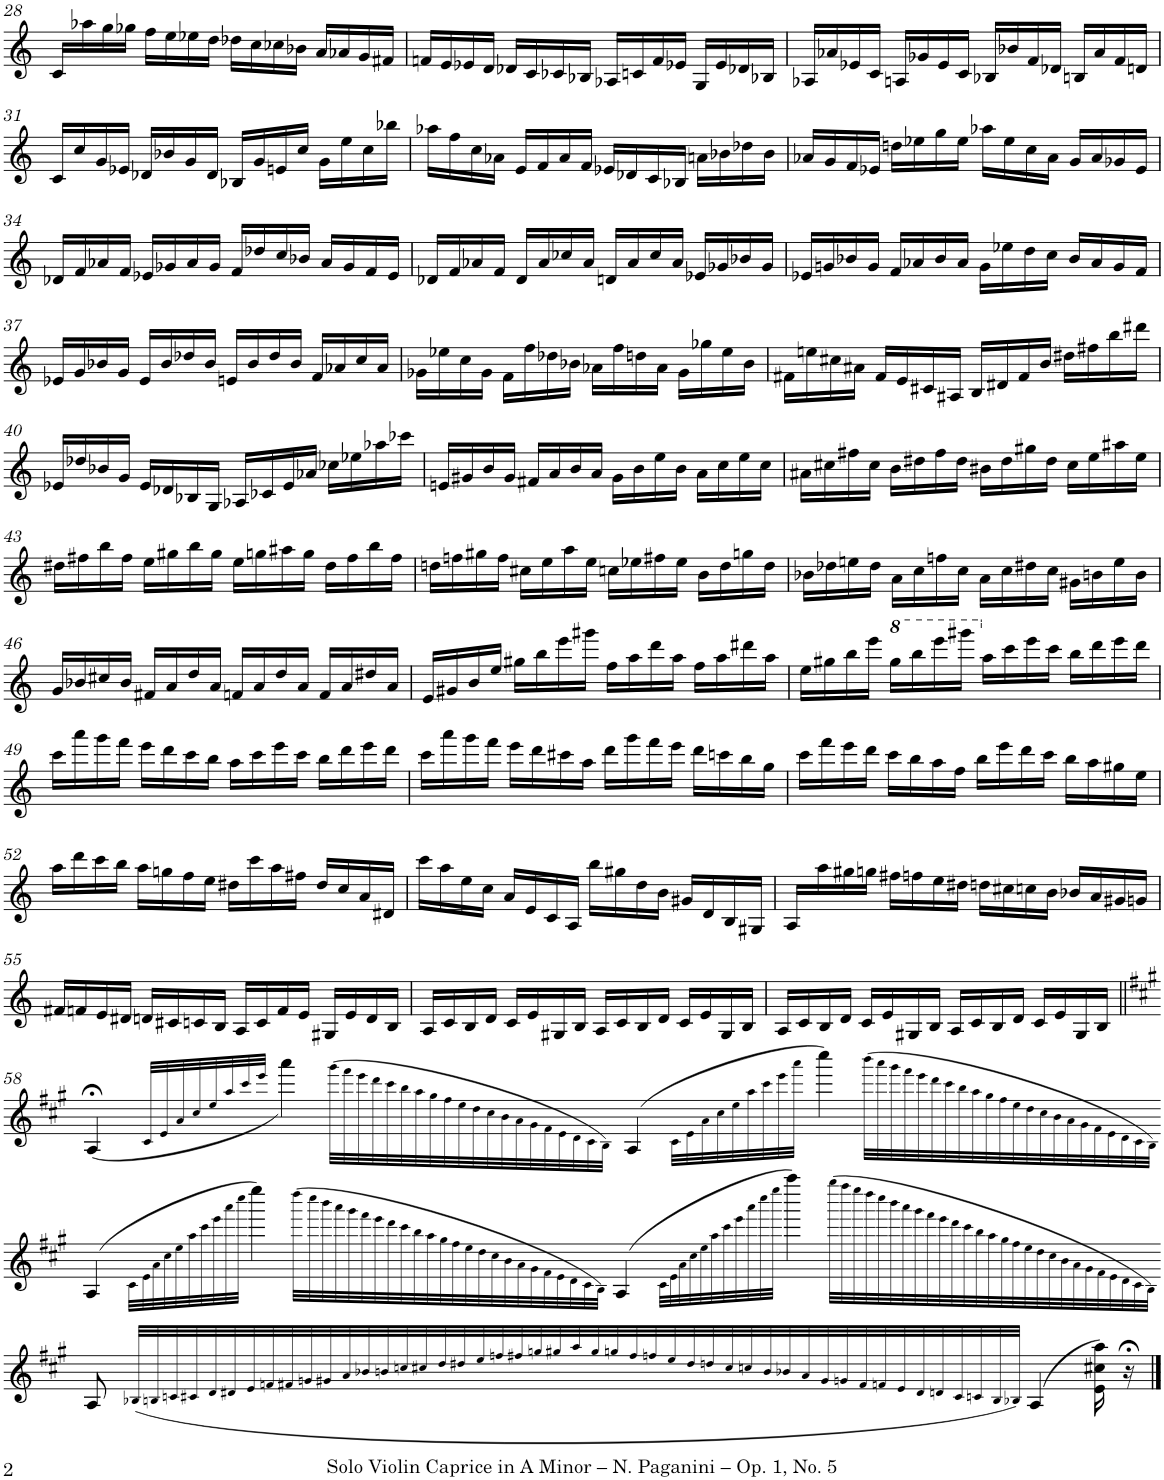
**kern
*part1
*staff1
*I"Violin
*I'Vln.
!!LO:PB:g=z
*clefG2
*k[]
*M4/4
*met(c)
=28
16c'/LL
16aa-X'\
16gg'\
16gg-X'\JJ
16ff'\LL
16ee'\
16ee-X'\
16dd'\JJ
16dd-X'\LL
16cc'\
16cc-X'\
16b-X'\JJ
16a'/LL
16a-X'/
16g'/
16f#X'/JJ
=29
16fn'/LL
16e'/
16e-X'/
16d'/JJ
16d-X'/LL
16c'/
16c-X'/
16B-X'/JJ
16A-X'/LL
16cn'/
16f'/
16e-X'/JJ
16G'/LL
16e-'/
16d-X'/
16B-X'/JJ
=30
16A-X'/LL
16a-X'/
16e-X'/
16c'/JJ
16An'/LL
16g-X'/
16e-'/
16c'/JJ
16B-X'/LL
16b-X'/
16f'/
16d-X'/JJ
16Bn'/LL
16a-'/
16f'/
16dn'/JJ
!!LO:LB:g=z
=31
16c'/LL
16cc'/
16g'/
16e-X'/JJ
16d-X'/LL
16b-X'/
16g'/
16d-'/JJ
16B-X'/LL
16g'/
16en'/
16cc'/JJ
16g'\LL
16ee'\
16cc'\
16bb-X'\JJ
=32
16aa-X'\LL
16ff'\
16cc'\
16a-X'\JJ
16e'/LL
16f'/
16a-'/
16f'/JJ
16e-X'/LL
16d-X'/
16c'/
16B-X'/JJ
16an'\LL
16b-X'\
16dd-X'\
16b-'\JJ
=33
16a-X'/LL
16g'/
16f'/
16e-X'/JJ
16ddn'\LL
16ee-X'\
16gg'\
16ee-'\JJ
16aa-X'\LL
16ee-'\
16cc'\
16a-'\JJ
16g'/LL
16a-'/
16g-X'/
16e-'/JJ
!!LO:LB:g=z
=34
16d-X'/LL
16f'/
16a-X'/
16f'/JJ
16e-X'/LL
16g-X'/
16a-'/
16g-'/JJ
16f'/LL
16dd-X'/
16cc'/
16b-X'/JJ
16a-'/LL
16g-'/
16f'/
16e-'/JJ
=35
16d-X'/LL
16f'/
16a-X'/
16f'/JJ
16d-'/LL
16a-'/
16cc-X'/
16a-'/JJ
16dn'/LL
16a-'/
16cc-'/
16a-'/JJ
16e-X'/LL
16g-X'/
16b-X'/
16g-'/JJ
=36
16e-X'/LL
16gn'/
16b-X'/
16g'/JJ
16f'/LL
16a-X'/
16b-'/
16a-'/JJ
16g'\LL
16ee-X'\
16dd'\
16cc'\JJ
16b-'/LL
16a-'/
16g'/
16f'/JJ
!!LO:LB:g=z
=37
16e-X'/LL
16g'/
16b-X'/
16g'/JJ
16e-'/LL
16b-'/
16dd-X'/
16b-'/JJ
16en'/LL
16b-'/
16dd-'/
16b-'/JJ
16f'/LL
16a-X'/
16cc'/
16a-'/JJ
=38
16g-X'\LL
16ee-X'\
16cc'\
16g-'\JJ
16f'\LL
16ff'\
16dd-X'\
16b-X'\JJ
16a-X'\LL
16ff'\
16ddn'\
16a-'\JJ
16g-'\LL
16gg-X'\
16ee-'\
16b-'\JJ
=39
16f#X'\LL
16een'\
16cc#X'\
16a#X'\JJ
16f#'/LL
16e'/
16c#X'/
16A#X'/JJ
16B'/LL
16d#X'/
16f#'/
16b'/JJ
16dd#X'\LL
16ff#X'\
16bb'\
16ddd#X'\JJ
!!LO:LB:g=z
=40
16e-X'/LL
16dd-X'/
16b-X'/
16g'/JJ
16e-'/LL
16d-X'/
16B-X'/
16G'/JJ
16A-X'/LL
16c-X'/
16e-'/
16a-X'/JJ
16cc-X'\LL
16ee-X'\
16aa-X'\
16ccc-X'\JJ
=41
16en'/LL
16g#X'/
16b'/
16g#'/JJ
16f#X'/LL
16a'/
16b'/
16a'/JJ
16g#'\LL
16b'\
16ee'\
16b'\JJ
16a'\LL
16cc'\
16ee'\
16cc'\JJ
=42
16a#X'\LL
16cc#X'\
16ff#X'\
16cc#'\JJ
16b'\LL
16dd#X'\
16ff#'\
16dd#'\JJ
16b#X'\LL
16dd#'\
16gg#X'\
16dd#'\JJ
16cc#'\LL
16ee'\
16aa#X'\
16ee'\JJ
!!LO:LB:g=z
=43
16dd#X'\LL
16ff#X'\
16bb'\
16ff#'\JJ
16ee'\LL
16gg#X'\
16bb'\
16gg#'\JJ
16ee'\LL
16ggn'\
16aa#X'\
16gg'\JJ
16dd#'\LL
16ff#'\
16bb'\
16ff#'\JJ
=44
16ddn'\LL
16ffn'\
16gg#X'\
16ff'\JJ
16cc#X'\LL
16ee'\
16aa'\
16ee'\JJ
16ccn'\LL
16ee-X'\
16ff#X'\
16ee-'\JJ
16b'\LL
16dd'\
16ggn'\
16dd'\JJ
=45
16b-X'\LL
16dd-X'\
16een'\
16dd-'\JJ
16a'\LL
16cc'\
16ffn'\
16cc'\JJ
16a'\LL
16cc'\
16dd#X'\
16cc'\JJ
16g#X'\LL
16bn'\
16ee'\
16b'\JJ
!!LO:LB:g=z
=46
16g'/LL
16b-X'/
16cc#X'/
16b-'/JJ
16f#X'/LL
16a'/
16dd'/
16a'/JJ
16fn'/LL
16a'/
16dd'/
16a'/JJ
16f'/LL
16a'/
16dd#X'/
16a'/JJ
=47
16e'/LL
16g#X'/
16b'/
16ee'/JJ
16gg#X'\LL
16bb'\
16eee'\
16ggg#X'\JJ
16ff'\LL
16aa'\
16ddd'\
16aa'\JJ
16ff'\LL
16aa'\
16ddd#X'\
16aa'\JJ
=48
16ee'\LL
16gg#X'\
16bb'\
16eee'\JJ
*8va
16ggg#'\LL
16bbb'\
16eeee'\
16gggg#X'\JJ
*X8va
16aa'\LL
16ccc'\
16eee'\
16ccc'\JJ
16bb'\LL
16ddd'\
16eee'\
16ddd'\JJ
!!LO:LB:g=z
=49
16ccc'\LL
16aaa'\
16ggg'\
16fff'\JJ
16eee'\LL
16ddd'\
16ccc'\
16bb'\JJ
16aa'\LL
16ccc'\
16eee'\
16ccc'\JJ
16bb'\LL
16ddd'\
16eee'\
16ddd'\JJ
=50
16ccc'\LL
16aaa'\
16ggg'\
16fff'\JJ
16eee'\LL
16ddd'\
16ccc#X'\
16aa'\JJ
16ddd'\LL
16ggg'\
16fff'\
16eee'\JJ
16ddd'\LL
16cccn'\
16bb'\
16gg'\JJ
=51
16ccc'\LL
16fff'\
16eee'\
16ddd'\JJ
16ccc'\LL
16bb'\
16aa'\
16ff'\JJ
16bb'\LL
16eee'\
16ddd'\
16ccc'\JJ
16bb'\LL
16aa'\
16gg#X'\
16ee'\JJ
!!LO:LB:g=z
=52
16aa'\LL
16ddd'\
16ccc'\
16bb'\JJ
16aa'\LL
16ggn'\
16ff'\
16ee'\JJ
16dd#X'\LL
16ccc'\
16aa'\
16ff#X'\JJ
16dd#'/LL
16cc'/
16a'/
16d#X'/JJ
=53
16ccc'\LL
16aa'\
16ee'\
16cc'\JJ
16a'/LL
16e'/
16c'/
16A'/JJ
16bb'\LL
16gg#X'\
16dd'\
16b'\JJ
16g#X'/LL
16d'/
16B'/
16G#X'/JJ
=54
16A'/LL
16aa'\
16gg#X'\
16ggn'\JJ
16ff#X'\LL
16ffn'\
16ee'\
16dd#X'\JJ
16ddn'\LL
16cc#X'\
16ccn'\
16b'\JJ
16b-X'/LL
16a'/
16g#X'/
16gn'/JJ
!!LO:LB:g=z
=55
16f#X'/LL
16fn'/
16e'/
16d#X'/JJ
16dn'/LL
16c#X'/
16cn'/
16B'/JJ
16A'/LL
16c'/
16f'/
16e'/JJ
16G#X'/LL
16e'/
16d'/
16B'/JJ
=56
16A'/LL
16c'/
16B'/
16d'/JJ
16c'/LL
16e'/
16G#X'/
16B'/JJ
16A'/LL
16c'/
16B'/
16d'/JJ
16c'/LL
16e'/
16G#'/
16B'/JJ
=57
16A'/LL
16c'/
16B'/
16d'/JJ
16c'/LL
16e'/
16G#X'/
16B'/JJ
16A'/LL
16c'/
16B'/
16d'/JJ
16c'/LL
16e'/
16G#'/
16B'/JJ
!!LO:LB:g=z
=58||
*k[f#c#g#]
(<4A;</
32c#!/LLL
32e!/
32a!/
32cc#!/
32ee!/
32aa!/
32ccc#!/
32eee!/JJJ
4aaa;<\)
*Xtuplet
(40ggg#!\LLL
40fff#!\
40eee!\
40ddd!\
40ccc#!\
40bb!\
40aa!\
40gg#!\
40ff#!\
40ee!\
40dd!\
40cc#!\
40b!\
40a!\
40g#!\
40f#!\
40e!\
40d!\
40c#!\
40B!\JJJ)
(4A;</
36c#!\LLL
36e!\
36a!\
36cc#!\
36ee!\
36aa!\
36ccc#!\
36eee!\
36aaa!\JJJ
4cccc#;<\)
(44bbb!\LLL
44aaa!\
44ggg#!\
44fff#!\
44eee!\
44ddd!\
44ccc#!\
44bb!\
44aa!\
44gg#!\
44ff#!\
44ee!\
44dd!\
44cc#!\
44b!\
44a!\
44g#!\
44f#!\
44e!\
44d!\
44c#!\
44B!\JJJ)
!!LO:LB:g=z
=58X4-
(4A;</
40c#!\LLL
40e!\
40a!\
40cc#!\
40ee!\
40aa!\
40ccc#!\
40eee!\
40aaa!\
40cccc#!\JJJ
4eeee;<\)
(32dddd!\LLL
32cccc#!\
32bbb!\
32aaa!\
32ggg#!\
32fff#!\
32eee!\
32ddd!\
32ccc#!\
32bb!\
32aa!\
32gg#!\
32ff#!\
32ee!\
32dd!\
32cc#!\
32b!\
32a!\
32g#!\
32f#!\
32e!\
32d!\
32c#!\
32B!\JJJ)
(4A;</
44c#!\LLL
44e!\
44a!\
44cc#!\
44ee!\
44aa!\
44ccc#!\
44eee!\
44aaa!\
44cccc#!\
44eeee!\JJJ
4aaaa;<\)
(36gggg#!\LLL
36ffff#!\
36eeee!\
36dddd!\
36cccc#!\
36bbb!\
36aaa!\
36ggg#!\
36fff#!\
36eee!\
36ddd!\
36ccc#!\
36bb!\
36aa!\
36gg#!\
36ff#!\
36ee!\
36dd!\
36cc#!\
36b!\
36a!\
36g#!\
36f#!\
36e!\
36d!\
36c#!\
36B!\JJJ)
!!LO:LB:g=z
=58X5-
8A/
(32B-X!/LLL
32Bn!/
32cn!/
32c#X!/
32d!/
32d#X!/
32e!/
32fn!/
32f#X!/
32gn!/
32g#X!/
32a!/
32b-X!/
32bn!/
32ccn!/
32cc#X!/
32dd!/
32dd#X!/
32ee!/
32ffn!/
32ff#X!/
32ggn!/
32gg#X!/
32aa!/
32gg#!/
32ggn!/
32ff#!/
32ffn!/
32ee!/
32dd#!/
32ddn!/
32cc#!/
32ccn!/
32b!/
32b-X!/
32a!/
32g#!/
32gn!/
32f#!/
32fn!/
32e!/
32d#!/
32dn!/
32c#!/
32cn!/
32B!/
32B-X!/JJJ)
(4A/
16e\;< 16cc#X\;< 16aa\;<)
16r;<
==
*-
